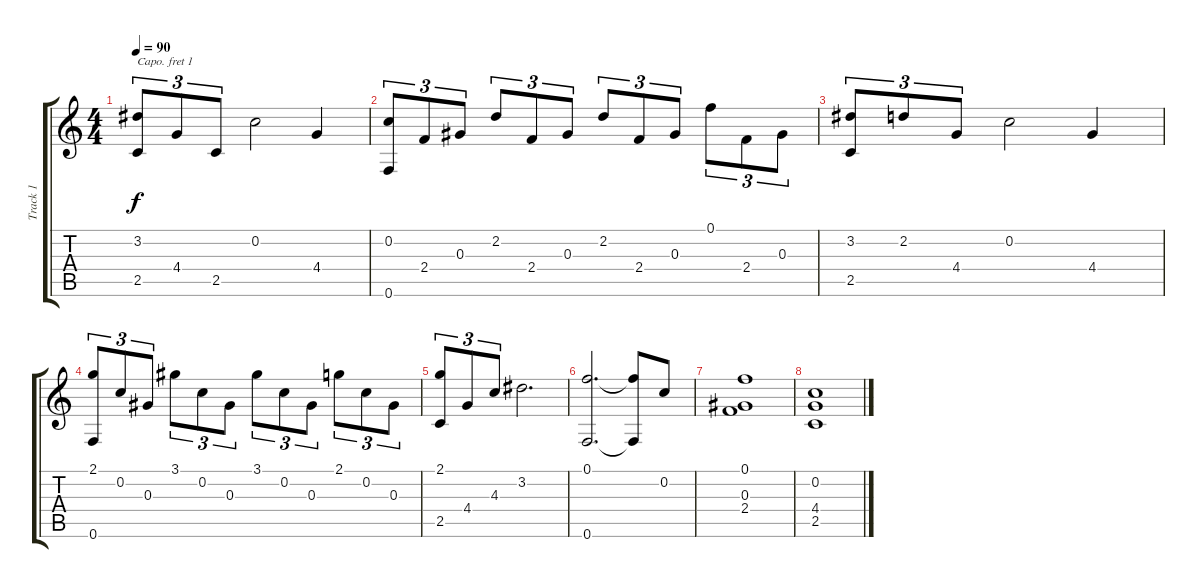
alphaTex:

\track ("Track 1" "Track 1") {instrument acousticguitarnylon}
\staff {score tabs}
\capo 1
\tuning (E4 B3 G3 D3 A2 E2) {hide}
\ts (4 4)
\tempo 90
\clef g2
\ks c
(3.2 2.5).8{tu (3 2) dy f} 4.4.8{tu (3 2)} 2.5.8{tu (3 2)} 0.2.2 4.4.4 |
(0.2 0.6).8{tu (3 2)} 2.4.8{tu (3 2)} 0.3.8{tu (3 2)} 2.2.8{tu (3 2)} 2.4.8{tu (3 2)} 0.3.8{tu (3 2)} 2.2.8{tu (3 2)} 2.4.8{tu (3 2)} 0.3.8{tu (3 2)} 0.1.8{tu (3 2)} 2.4.8{tu (3 2)} 0.3.8{tu (3 2)} |
(3.2 2.5).8{tu (3 2)} 2.2.8{tu (3 2)} 4.4.8{tu (3 2)} 0.2.2 4.4.4 |
(2.1 0.6).8{tu (3 2)} 0.2.8{tu (3 2)} 0.3.8{tu (3 2)} 3.1.8{tu (3 2)} 0.2.8{tu (3 2)} 0.3.8{tu (3 2)} 3.1.8{tu (3 2)} 0.2.8{tu (3 2)} 0.3.8{tu (3 2)} 2.1.8{tu (3 2)} 0.2.8{tu (3 2)} 0.3.8{tu (3 2)} |
(2.1 2.5).8{tu (3 2)} 4.4.8{tu (3 2)} 4.3.8{tu (3 2)} 3.2.2{d} |
(0.1 0.6).2{d} (0.1{t} 0.6{t}).8 0.2.8 |
(0.1 0.3 2.4).1 |
(0.2 4.4 2.5).1
